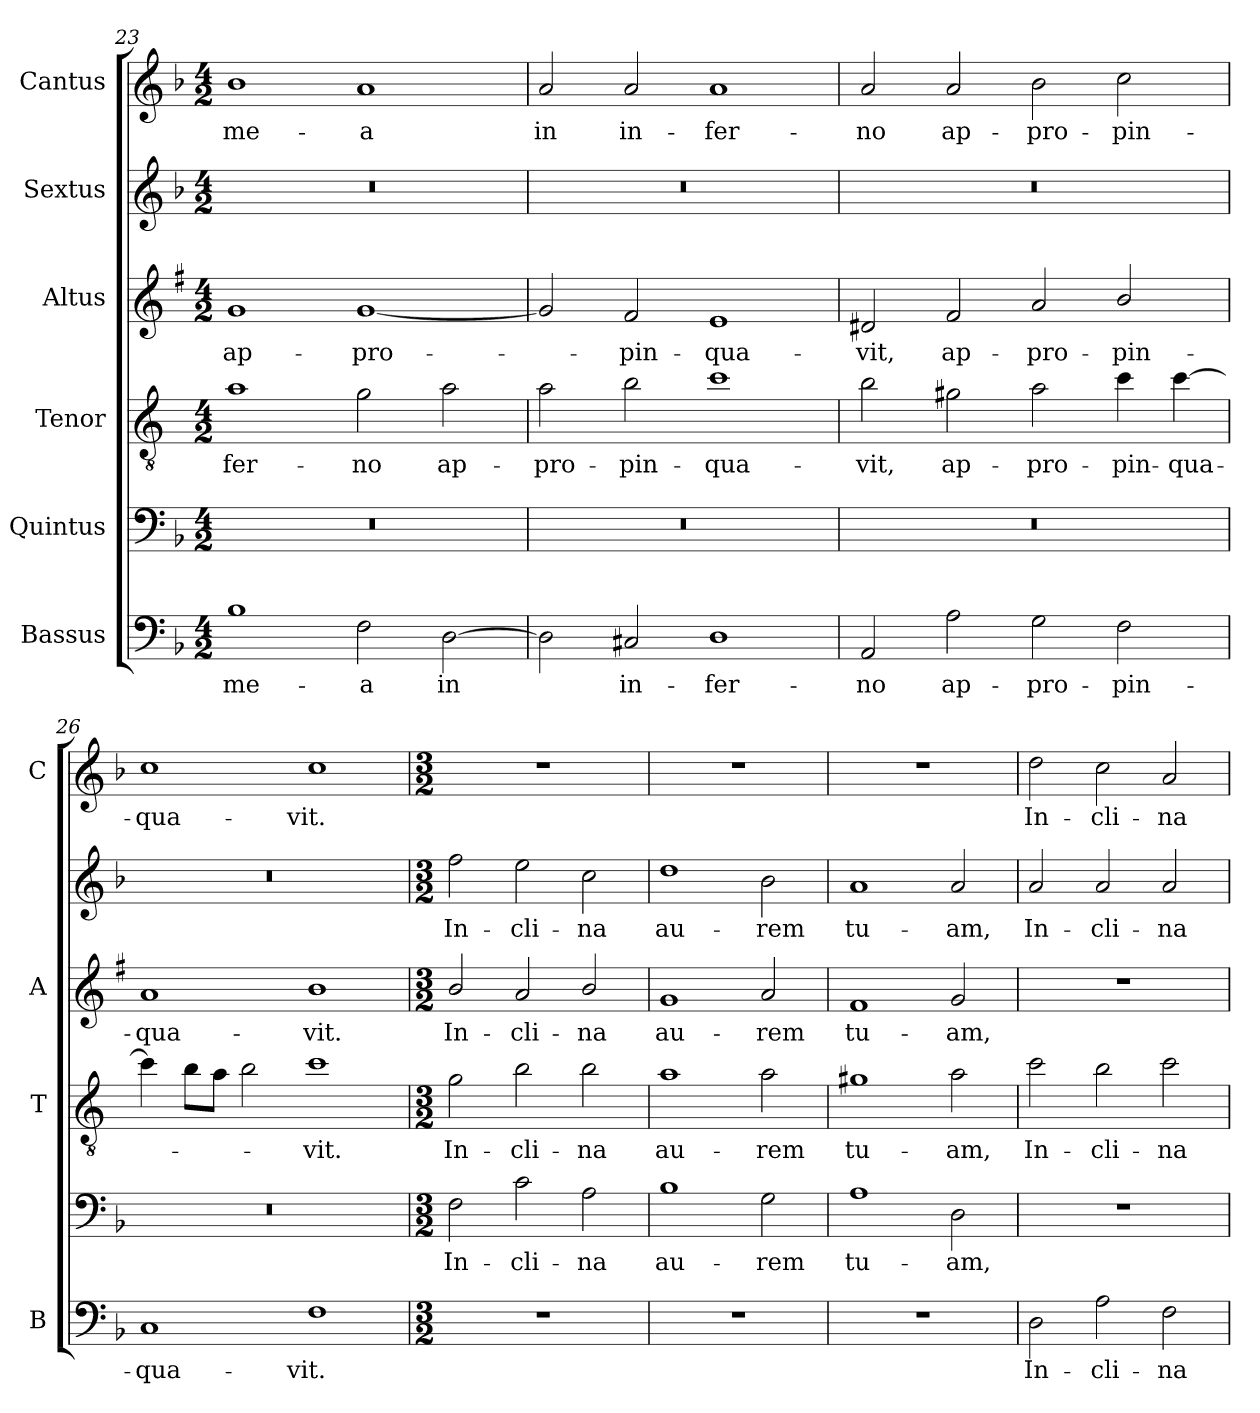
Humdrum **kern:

**kern	**text	**kern	**text	**kern	**text	**kern	**text	**kern	**text	**kern	**text
*part6	*part6	*part5	*part5	*part4	*part4	*part3	*part3	*part2	*part2	*part1	*part1
*staff6	*staff6	*staff5	*staff5	*staff4	*staff4	*staff3	*staff3	*staff2	*staff2	*staff1	*staff1
*I"Bassus	*	*I"Quintus	*	*I"Tenor	*	*I"Altus	*	*I"Sextus	*	*I"Cantus	*
*I'B	*	*	*	*I'T	*	*I'A	*	*	*	*I'C	*
*clefF4	*	*clefF4	*	*clefGv2	*	*clefG2	*	*clefG2	*	*clefG2	*
*	*	*	*	*ITrd4c7	*	*ITrd1c2	*	*	*	*	*
*k[b-]	*	*k[b-]	*	*k[b-]	*	*k[b-]	*	*k[b-]	*	*k[b-]	*
*F:	*	*F:	*	*F:	*	*F:	*	*F:	*	*F:	*
*M4/2	*	*M4/2	*	*M4/2	*	*M4/2	*	*M4/2	*	*M4/2	*
=23	=23	=23	=23	=23	=23	=23	=23	=23	=23	=23	=23
!	!LO:LY:b	!	!	!	!LO:LY:b	!	!LO:LY:b	!	!	!	!LO:LY:b
1B-	me-	0r	.	1d	-fer-	1f	ap-	0r	.	1b-	me-
!	!LO:LY:b	!	!	!	!LO:LY:b	!	!LO:LY:b	!	!	!	!LO:LY:b
2F\	-a	.	.	2c\	-no	[1f	-pro-	.	.	1a	-a
!	!LO:LY:b	!	!	!	!LO:LY:b	!	!	!	!	!	!
[2D\	in	.	.	2d\	ap-	.	.	.	.	.	.
=24	=24	=24	=24	=24	=24	=24	=24	=24	=24	=24	=24
!	!	!	!	!	!LO:LY:b	!	!	!	!	!	!LO:LY:b
2D\]	.	0r	.	2d\	-pro-	2f/]	.	0r	.	2a/	in
!	!LO:LY:b	!	!	!	!LO:LY:b	!	!LO:LY:b	!	!	!	!LO:LY:b
2C#X/	in-	.	.	2e\	-pin-	2e/	-pin-	.	.	2a/	in-
!	!LO:LY:b	!	!	!	!LO:LY:b	!	!LO:LY:b	!	!	!	!LO:LY:b
1D	-fer-	.	.	1f	-qua-	1d	-qua-	.	.	1a	-fer-
!!LO:PB:g=z
=25	=25	=25	=25	=25	=25	=25	=25	=25	=25	=25	=25
!	!LO:LY:b	!	!	!	!LO:LY:b	!	!LO:LY:b	!	!	!	!LO:LY:b
2AA/	-no	0r	.	2e\	-vit,	2c#X/	-vit,	0r	.	2a/	-no
!	!LO:LY:b	!	!	!	!LO:LY:b	!	!LO:LY:b	!	!	!	!LO:LY:b
2A\	ap-	.	.	2c#X\	ap-	2e/	ap-	.	.	2a/	ap-
!	!LO:LY:b	!	!	!	!LO:LY:b	!	!LO:LY:b	!	!	!	!LO:LY:b
2G\	-pro-	.	.	2d\	-pro-	2g/	-pro-	.	.	2b-\	-pro-
!	!LO:LY:b	!	!	!	!LO:LY:b	!	!LO:LY:b	!	!	!	!LO:LY:b
2F\	-pin-	.	.	4f\	-pin-	2a/	-pin-	.	.	2cc\	-pin-
!	!	!	!	!	!LO:LY:b	!	!	!	!	!	!
.	.	.	.	[4f\	-qua-	.	.	.	.	.	.
=26	=26	=26	=26	=26	=26	=26	=26	=26	=26	=26	=26
!	!LO:LY:b	!	!	!	!	!	!LO:LY:b	!	!	!	!LO:LY:b
1C	-qua-	0r	.	4f\]	.	1g	-qua-	0r	.	1cc	-qua-
.	.	.	.	8e\L	.	.	.	.	.	.	.
.	.	.	.	8d\J	.	.	.	.	.	.	.
.	.	.	.	2e\	.	.	.	.	.	.	.
!	!LO:LY:b	!	!	!	!LO:LY:b	!	!LO:LY:b	!	!	!	!LO:LY:b
1F	-vit.	.	.	1f	-vit.	1a	-vit.	.	.	1cc	-vit.
=27	=27	=27	=27	=27	=27	=27	=27	=27	=27	=27	=27
*M3/2	*	*M3/2	*	*M3/2	*	*M3/2	*	*M3/2	*	*M3/2	*
!	!	!	!LO:LY:b	!	!LO:LY:b	!	!LO:LY:b	!	!LO:LY:b	!	!
1.r	.	2F\	In-	2c\	In-	2a/	In-	2ff\	In-	1.r	.
!	!	!	!LO:LY:b	!	!LO:LY:b	!	!LO:LY:b	!	!LO:LY:b	!	!
.	.	2c\	-cli-	2e\	-cli-	2g/	-cli-	2ee\	-cli-	.	.
!	!	!	!LO:LY:b	!	!LO:LY:b	!	!LO:LY:b	!	!LO:LY:b	!	!
.	.	2A\	-na	2e\	-na	2a/	-na	2cc\	-na	.	.
=28	=28	=28	=28	=28	=28	=28	=28	=28	=28	=28	=28
!	!	!	!LO:LY:b	!	!LO:LY:b	!	!LO:LY:b	!	!LO:LY:b	!	!
1.r	.	1B-	au-	1d	au-	1f	au-	1dd	au-	1.r	.
!	!	!	!LO:LY:b	!	!LO:LY:b	!	!LO:LY:b	!	!LO:LY:b	!	!
.	.	2G\	-rem	2d\	-rem	2g/	-rem	2b-\	-rem	.	.
=29	=29	=29	=29	=29	=29	=29	=29	=29	=29	=29	=29
!	!	!	!LO:LY:b	!	!LO:LY:b	!	!LO:LY:b	!	!LO:LY:b	!	!
1.r	.	1A	tu-	1c#X	tu-	1e	tu-	1a	tu-	1.r	.
!	!	!	!LO:LY:b	!	!LO:LY:b	!	!LO:LY:b	!	!LO:LY:b	!	!
.	.	2D\	-am,	2d\	-am,	2f/	-am,	2a/	-am,	.	.
=30	=30	=30	=30	=30	=30	=30	=30	=30	=30	=30	=30
!	!LO:LY:b	!	!	!	!LO:LY:b	!	!	!	!LO:LY:b	!	!LO:LY:b
2D\	In-	1.r	.	2f\	In-	1.r	.	2a/	In-	2dd\	In-
!	!LO:LY:b	!	!	!	!LO:LY:b	!	!	!	!LO:LY:b	!	!LO:LY:b
2A\	-cli-	.	.	2e\	-cli-	.	.	2a/	-cli-	2cc\	-cli-
!	!LO:LY:b	!	!	!	!LO:LY:b	!	!	!	!LO:LY:b	!	!LO:LY:b
2F\	-na	.	.	2f\	-na	.	.	2a/	-na	2a/	-na
=	=	=	=	=	=	=	=	=	=	=	=
*-	*-	*-	*-	*-	*-	*-	*-	*-	*-	*-	*-
